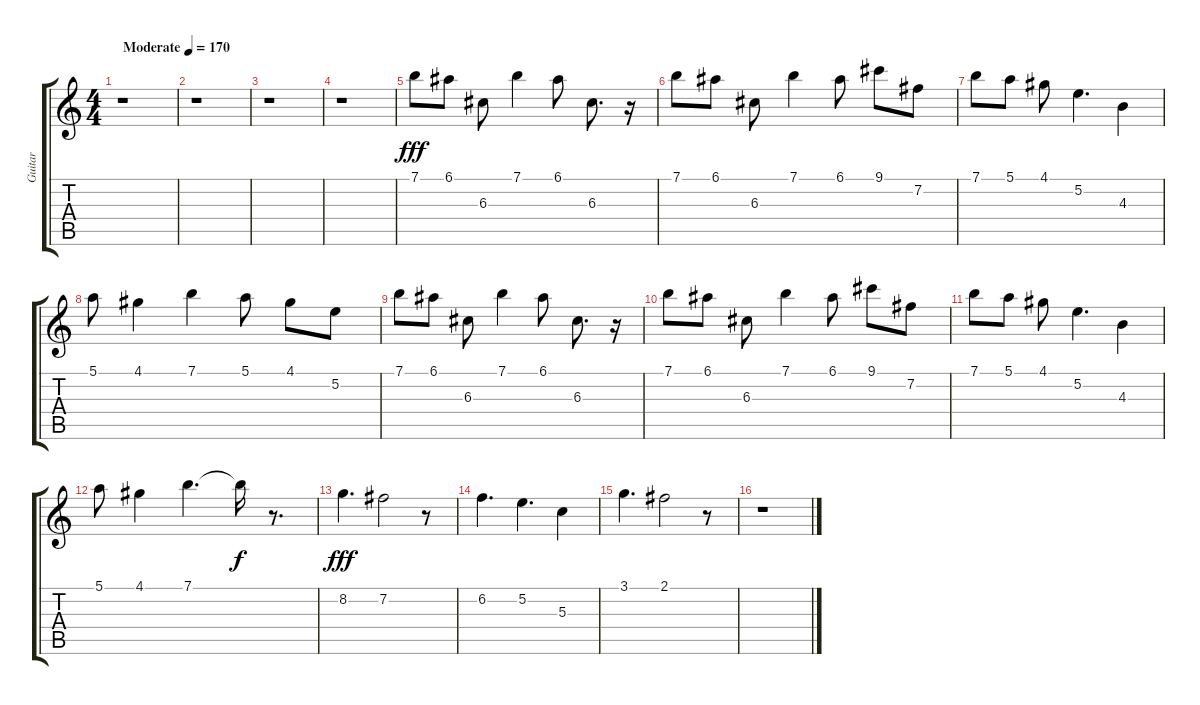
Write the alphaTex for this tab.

\track ("Guitar" "Guitar") {instrument overdrivenguitar}
\staff {score tabs}
\tuning (E4 B3 G3 D3 A2 E2) {hide}
\ts (4 4)
\tempo (170 "Moderate")
\clef g2
\ks c
r.1{dy fff instrument overdrivenguitar} |
r.1 |
r.1 |
r.1 |
7.1.8 6.1.8 6.3.8 7.1.4 6.1.8 6.3.8{d} r.16 |
7.1.8 6.1.8 6.3.8 7.1.4 6.1.8 9.1.8 7.2.8 |
7.1.8 5.1.8 4.1.8 5.2.4{d} 4.3.4 |
5.1.8 4.1.4 7.1.4 5.1.8 4.1.8 5.2.8 |
7.1.8 6.1.8 6.3.8 7.1.4 6.1.8 6.3.8{d} r.16 |
7.1.8 6.1.8 6.3.8 7.1.4 6.1.8 9.1.8 7.2.8 |
7.1.8 5.1.8 4.1.8 5.2.4{d} 4.3.4 |
5.1.8 4.1.4 7.1.4{d} 7.1{t}.16{dy f} r.8{d} |
8.2.4{d dy fff} 7.2.2 r.8 |
6.2.4{d} 5.2.4{d} 5.3.4 |
3.1.4{d} 2.1.2 r.8 |
r.1
